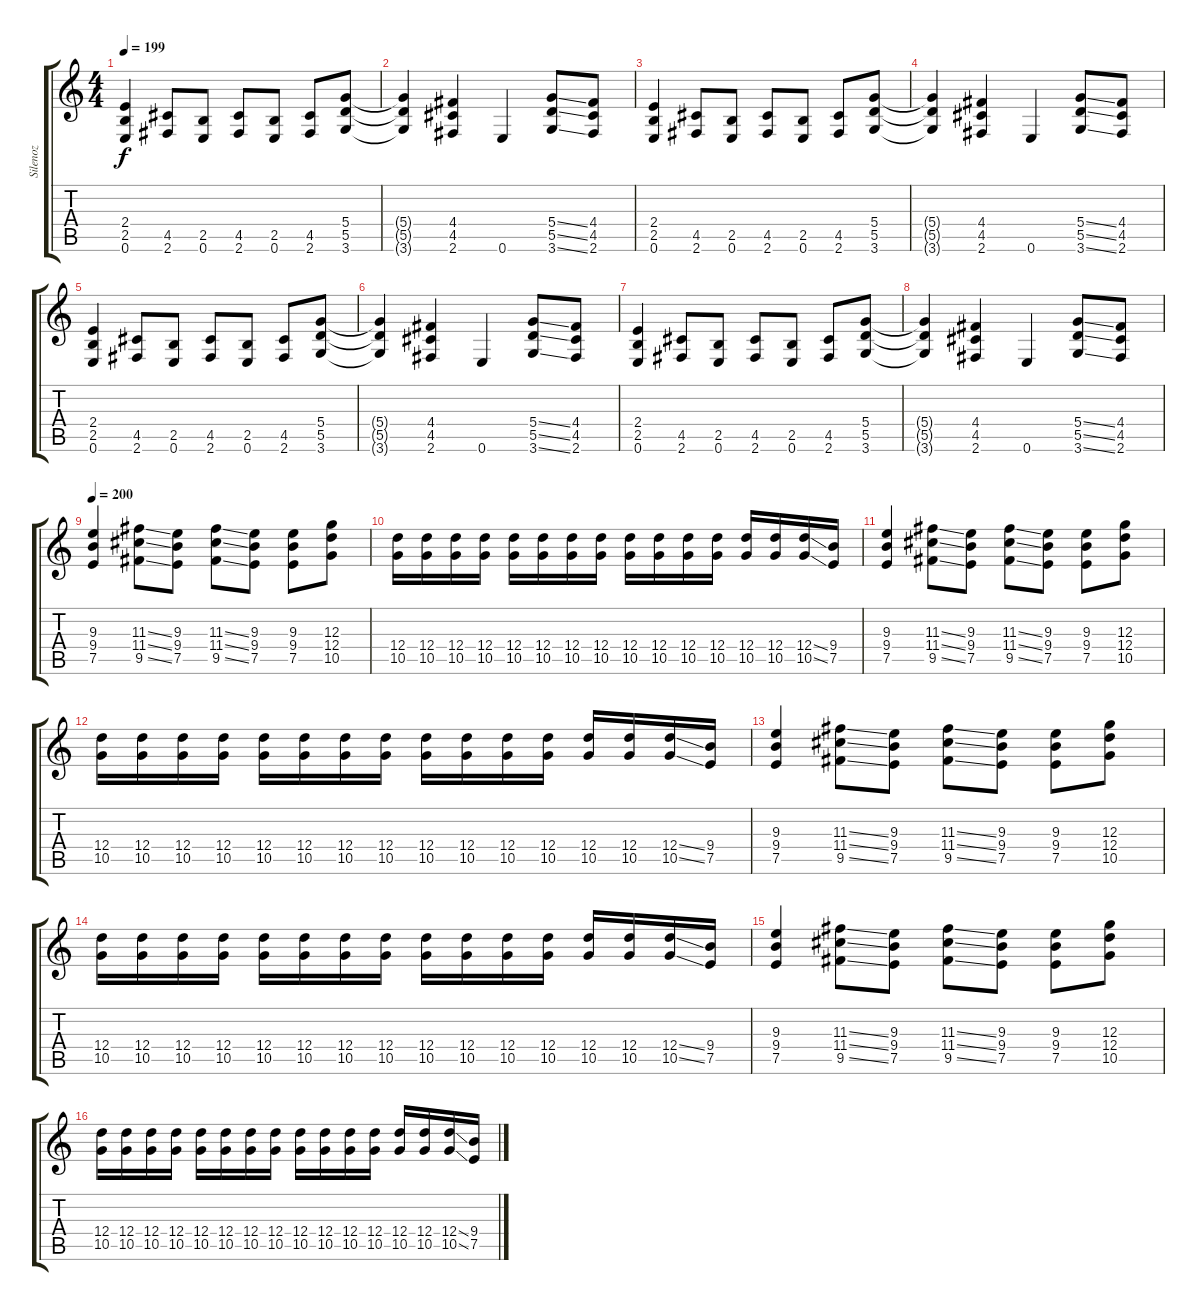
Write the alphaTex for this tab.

\track ("Silenoz" "Silenoz") {instrument distortionguitar}
\staff {score tabs}
\tuning (E4 B3 G3 D3 A2 E2) {hide}
\ts (4 4)
\tempo 199
\clef g2
\ks c
(2.4 2.5 0.6).4{dy f} (4.5 2.6).8 (2.5 0.6).8 (4.5 2.6).8 (2.5 0.6).8 (4.5 2.6).8 (5.4 5.5 3.6).8 |
(5.4{t} 5.5{t} 3.6{t}).4 (4.4 4.5 2.6).4 0.6.4 (5.4{ss} 5.5{ss} 3.6{ss}).8 (4.4 4.5 2.6).8 |
(2.4 2.5 0.6).4 (4.5 2.6).8 (2.5 0.6).8 (4.5 2.6).8 (2.5 0.6).8 (4.5 2.6).8 (5.4 5.5 3.6).8 |
(5.4{t} 5.5{t} 3.6{t}).4 (4.4 4.5 2.6).4 0.6.4 (5.4{ss} 5.5{ss} 3.6{ss}).8 (4.4 4.5 2.6).8 |
(2.4 2.5 0.6).4 (4.5 2.6).8 (2.5 0.6).8 (4.5 2.6).8 (2.5 0.6).8 (4.5 2.6).8 (5.4 5.5 3.6).8 |
(5.4{t} 5.5{t} 3.6{t}).4 (4.4 4.5 2.6).4 0.6.4 (5.4{ss} 5.5{ss} 3.6{ss}).8 (4.4 4.5 2.6).8 |
(2.4 2.5 0.6).4 (4.5 2.6).8 (2.5 0.6).8 (4.5 2.6).8 (2.5 0.6).8 (4.5 2.6).8 (5.4 5.5 3.6).8 |
(5.4{t} 5.5{t} 3.6{t}).4 (4.4 4.5 2.6).4 0.6.4 (5.4{ss} 5.5{ss} 3.6{ss}).8 (4.4 4.5 2.6).8 |
\tempo 200
(9.3 9.4 7.5).4 (11.3{ss} 11.4{ss} 9.5{ss}).8 (9.3 9.4 7.5).8 (11.3{ss} 11.4{ss} 9.5{ss}).8 (9.3 9.4 7.5).8 (9.3 9.4 7.5).8 (12.3 12.4 10.5).8 |
(12.4 10.5).16 (12.4 10.5).16 (12.4 10.5).16 (12.4 10.5).16 (12.4 10.5).16 (12.4 10.5).16 (12.4 10.5).16 (12.4 10.5).16 (12.4 10.5).16 (12.4 10.5).16 (12.4 10.5).16 (12.4 10.5).16 (12.4 10.5).16 (12.4 10.5).16 (12.4{ss} 10.5{ss}).16 (9.4 7.5).16 |
(9.3 9.4 7.5).4 (11.3{ss} 11.4{ss} 9.5{ss}).8 (9.3 9.4 7.5).8 (11.3{ss} 11.4{ss} 9.5{ss}).8 (9.3 9.4 7.5).8 (9.3 9.4 7.5).8 (12.3 12.4 10.5).8 |
(12.4 10.5).16 (12.4 10.5).16 (12.4 10.5).16 (12.4 10.5).16 (12.4 10.5).16 (12.4 10.5).16 (12.4 10.5).16 (12.4 10.5).16 (12.4 10.5).16 (12.4 10.5).16 (12.4 10.5).16 (12.4 10.5).16 (12.4 10.5).16 (12.4 10.5).16 (12.4{ss} 10.5{ss}).16 (9.4 7.5).16 |
(9.3 9.4 7.5).4 (11.3{ss} 11.4{ss} 9.5{ss}).8 (9.3 9.4 7.5).8 (11.3{ss} 11.4{ss} 9.5{ss}).8 (9.3 9.4 7.5).8 (9.3 9.4 7.5).8 (12.3 12.4 10.5).8 |
(12.4 10.5).16 (12.4 10.5).16 (12.4 10.5).16 (12.4 10.5).16 (12.4 10.5).16 (12.4 10.5).16 (12.4 10.5).16 (12.4 10.5).16 (12.4 10.5).16 (12.4 10.5).16 (12.4 10.5).16 (12.4 10.5).16 (12.4 10.5).16 (12.4 10.5).16 (12.4{ss} 10.5{ss}).16 (9.4 7.5).16 |
(9.3 9.4 7.5).4 (11.3{ss} 11.4{ss} 9.5{ss}).8 (9.3 9.4 7.5).8 (11.3{ss} 11.4{ss} 9.5{ss}).8 (9.3 9.4 7.5).8 (9.3 9.4 7.5).8 (12.3 12.4 10.5).8 |
(12.4 10.5).16 (12.4 10.5).16 (12.4 10.5).16 (12.4 10.5).16 (12.4 10.5).16 (12.4 10.5).16 (12.4 10.5).16 (12.4 10.5).16 (12.4 10.5).16 (12.4 10.5).16 (12.4 10.5).16 (12.4 10.5).16 (12.4 10.5).16 (12.4 10.5).16 (12.4{ss} 10.5{ss}).16 (9.4 7.5).16
